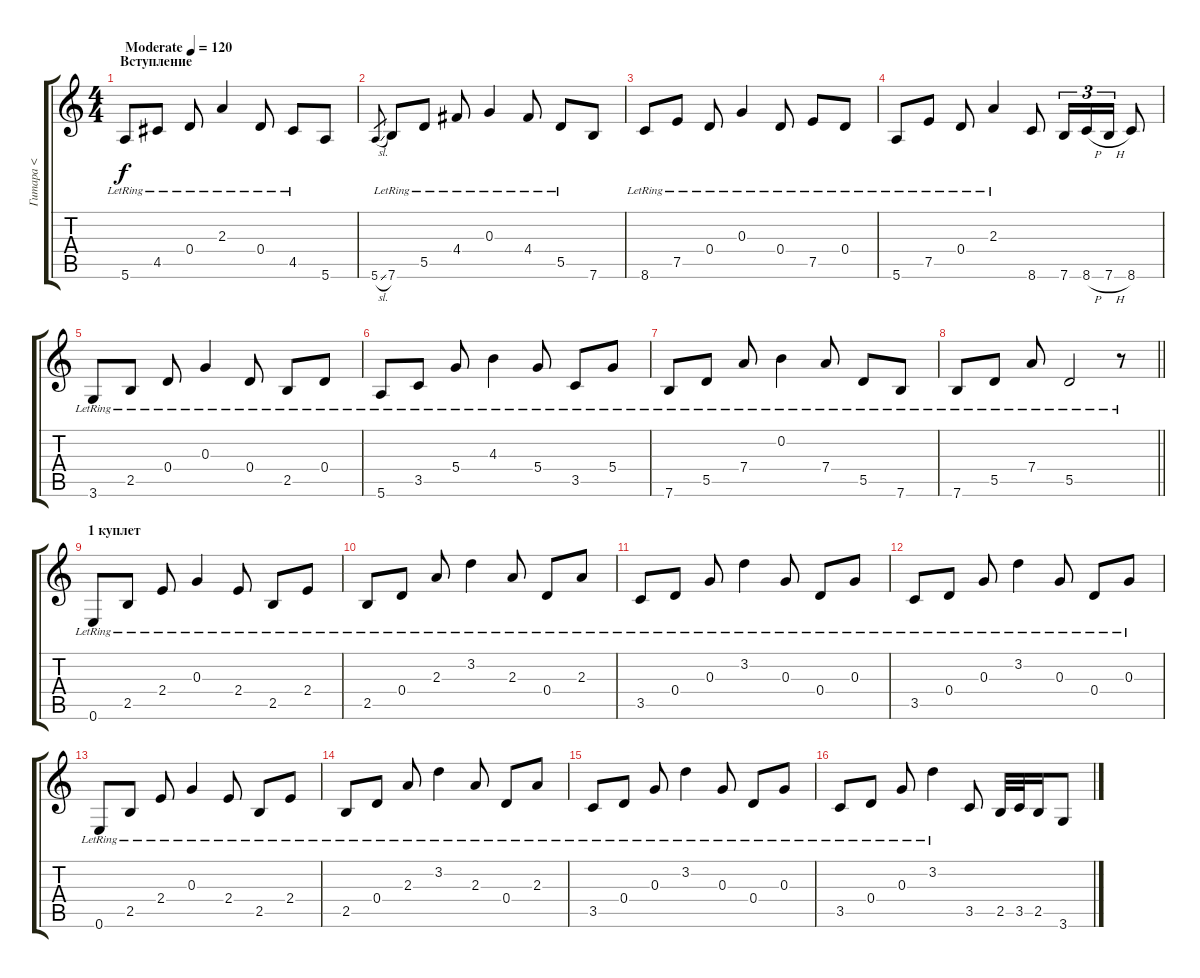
\track ("Гитара <" "Гитара <") {instrument acousticguitarsteel}
\staff {score tabs}
\tuning (E4 B3 G3 D3 A2 E2) {hide}
\ts (4 4)
\section ("" "Вступление")
\tempo (120 "Moderate")
\clef g2
\ks c
5.6{lr}.8{dy f instrument acousticguitarsteel} 4.5{lr}.8 0.4{lr}.8 2.3{lr}.4 0.4{lr}.8 4.5{lr}.8 5.6.8 |
5.6{sl}.8{gr} 7.6{lr}.8 5.5{lr}.8 4.4{lr}.8 0.3{lr}.4 4.4{lr}.8 5.5{lr}.8 7.6.8 |
8.6{lr}.8 7.5{lr}.8 0.4{lr}.8 0.3{lr}.4 0.4{lr}.8 7.5{lr}.8 0.4{lr}.8 |
5.6{lr}.8 7.5{lr}.8 0.4{lr}.8 2.3{lr}.4 8.6.8 7.6.16{tu (3 2)} 8.6{h}.16{tu (3 2)} 7.6{h}.16{tu (3 2)} 8.6.8 |
3.6{lr}.8 2.5{lr}.8 0.4{lr}.8 0.3{lr}.4 0.4{lr}.8 2.5{lr}.8 0.4{lr}.8 |
5.6{lr}.8 3.5{lr}.8 5.4{lr}.8 4.3{lr}.4 5.4{lr}.8 3.5{lr}.8 5.4{lr}.8 |
7.6{lr}.8 5.5{lr}.8 7.4{lr}.8 0.2{lr}.4 7.4{lr}.8 5.5{lr}.8 7.6{lr}.8 |
\barLineRight lightlight
7.6{lr}.8 5.5{lr}.8 7.4{lr}.8 5.5{lr}.2 r.8 |
\section ("" "1 куплет")
0.6{lr}.8 2.5{lr}.8 2.4{lr}.8 0.3{lr}.4 2.4{lr}.8 2.5{lr}.8 2.4{lr}.8 |
2.5{lr}.8 0.4{lr}.8 2.3{lr}.8 3.2{lr}.4 2.3{lr}.8 0.4{lr}.8 2.3{lr}.8 |
3.5{lr}.8 0.4{lr}.8 0.3{lr}.8 3.2{lr}.4 0.3{lr}.8 0.4{lr}.8 0.3{lr}.8 |
3.5{lr}.8 0.4{lr}.8 0.3{lr}.8 3.2{lr}.4 0.3{lr}.8 0.4{lr}.8 0.3{lr}.8 |
0.6{lr}.8 2.5{lr}.8 2.4{lr}.8 0.3{lr}.4 2.4{lr}.8 2.5{lr}.8 2.4{lr}.8 |
2.5{lr}.8 0.4{lr}.8 2.3{lr}.8 3.2{lr}.4 2.3{lr}.8 0.4{lr}.8 2.3{lr}.8 |
3.5{lr}.8 0.4{lr}.8 0.3{lr}.8 3.2{lr}.4 0.3{lr}.8 0.4{lr}.8 0.3{lr}.8 |
3.5{lr}.8 0.4{lr}.8 0.3{lr}.8 3.2{lr}.4 3.5.8 2.5.32 3.5.32 2.5.16 3.6.8
